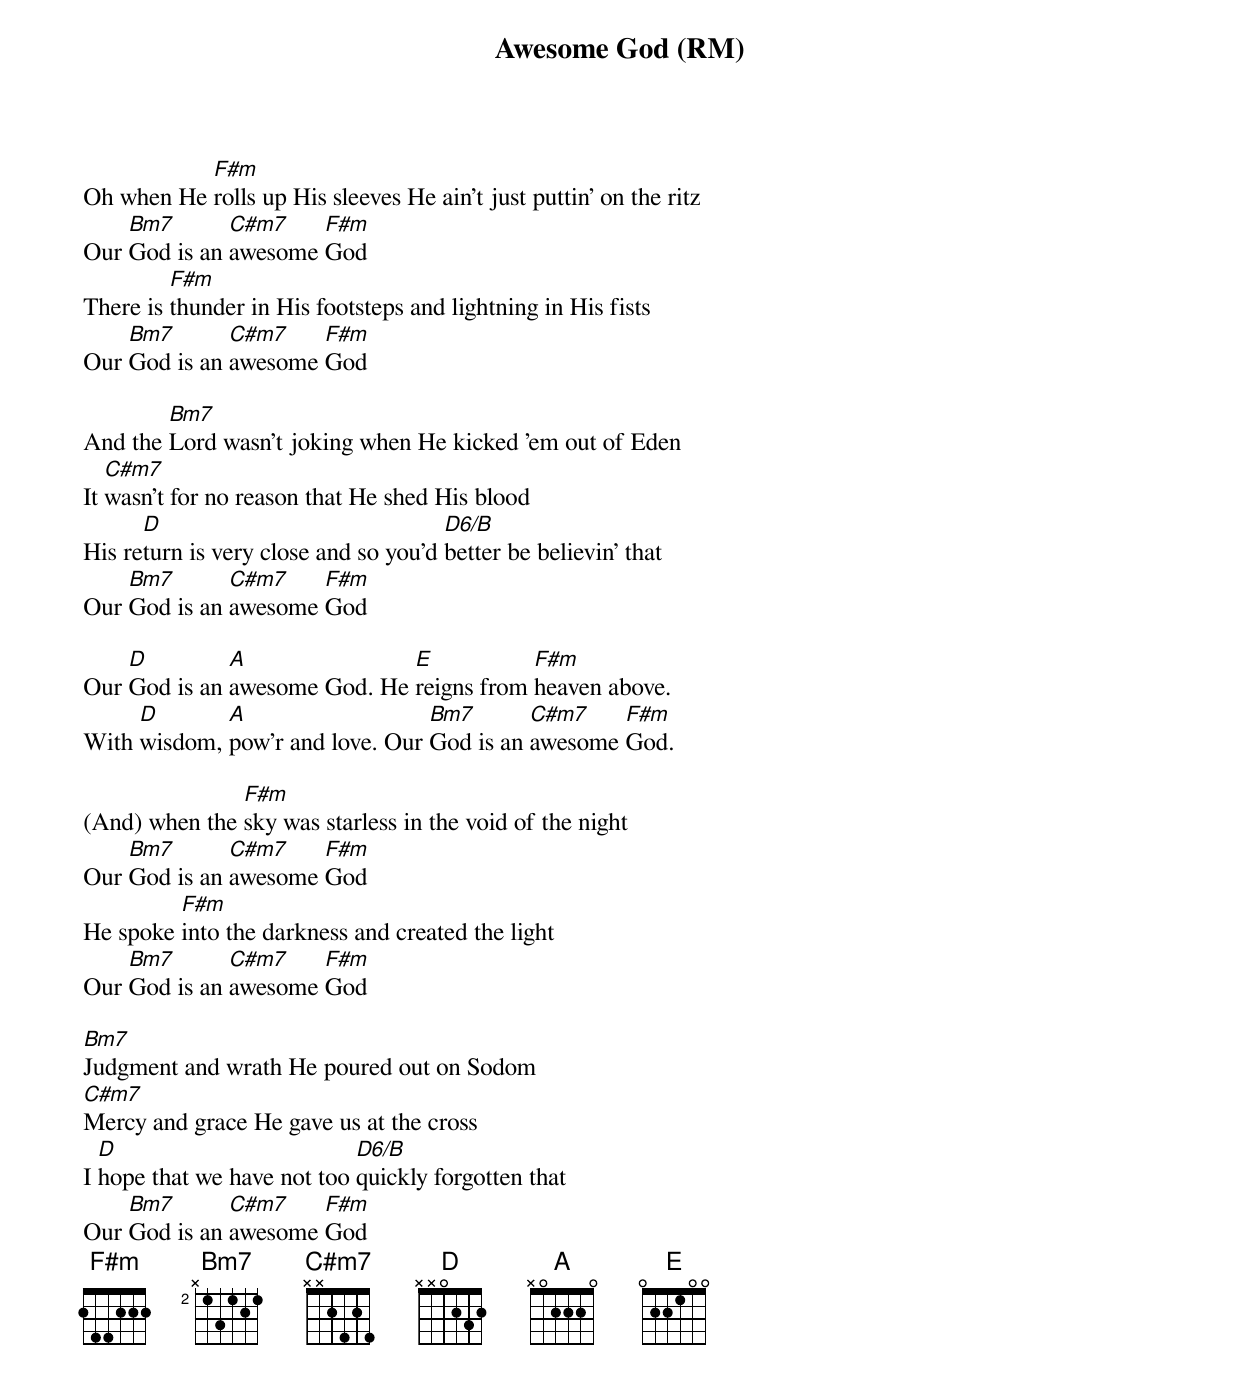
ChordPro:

{title: Awesome God (RM)}
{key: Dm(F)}
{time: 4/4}
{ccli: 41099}
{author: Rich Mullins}
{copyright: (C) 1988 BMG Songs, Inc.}

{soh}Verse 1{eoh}
Oh when He [F#m]rolls up His sleeves He ain't just puttin' on the ritz
Our [Bm7]God is an [C#m7]awesome [F#m]God
There is [F#m]thunder in His footsteps and lightning in His fists
Our [Bm7]God is an [C#m7]awesome [F#m]God

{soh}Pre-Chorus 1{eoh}
And the [Bm7]Lord wasn't joking when He kicked 'em out of Eden
It [C#m7]wasn't for no reason that He shed His blood
His re[D]turn is very close and so you'd [D6/B]better be believin' that
Our [Bm7]God is an [C#m7]awesome [F#m]God

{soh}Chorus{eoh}
Our [D]God is an [A]awesome God. He [E]reigns from [F#m]heaven above.
With [D]wisdom, [A]pow'r and love. Our [Bm7]God is an [C#m7]awesome [F#m]God.

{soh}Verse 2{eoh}
(And) when the [F#m]sky was starless in the void of the night
Our [Bm7]God is an [C#m7]awesome [F#m]God
He spoke [F#m]into the darkness and created the light
Our [Bm7]God is an [C#m7]awesome [F#m]God

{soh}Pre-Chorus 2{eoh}
[Bm7]Judgment and wrath He poured out on Sodom
[C#m7]Mercy and grace He gave us at the cross
I [D]hope that we have not too [D6/B]quickly forgotten that
Our [Bm7]God is an [C#m7]awesome [F#m]God
